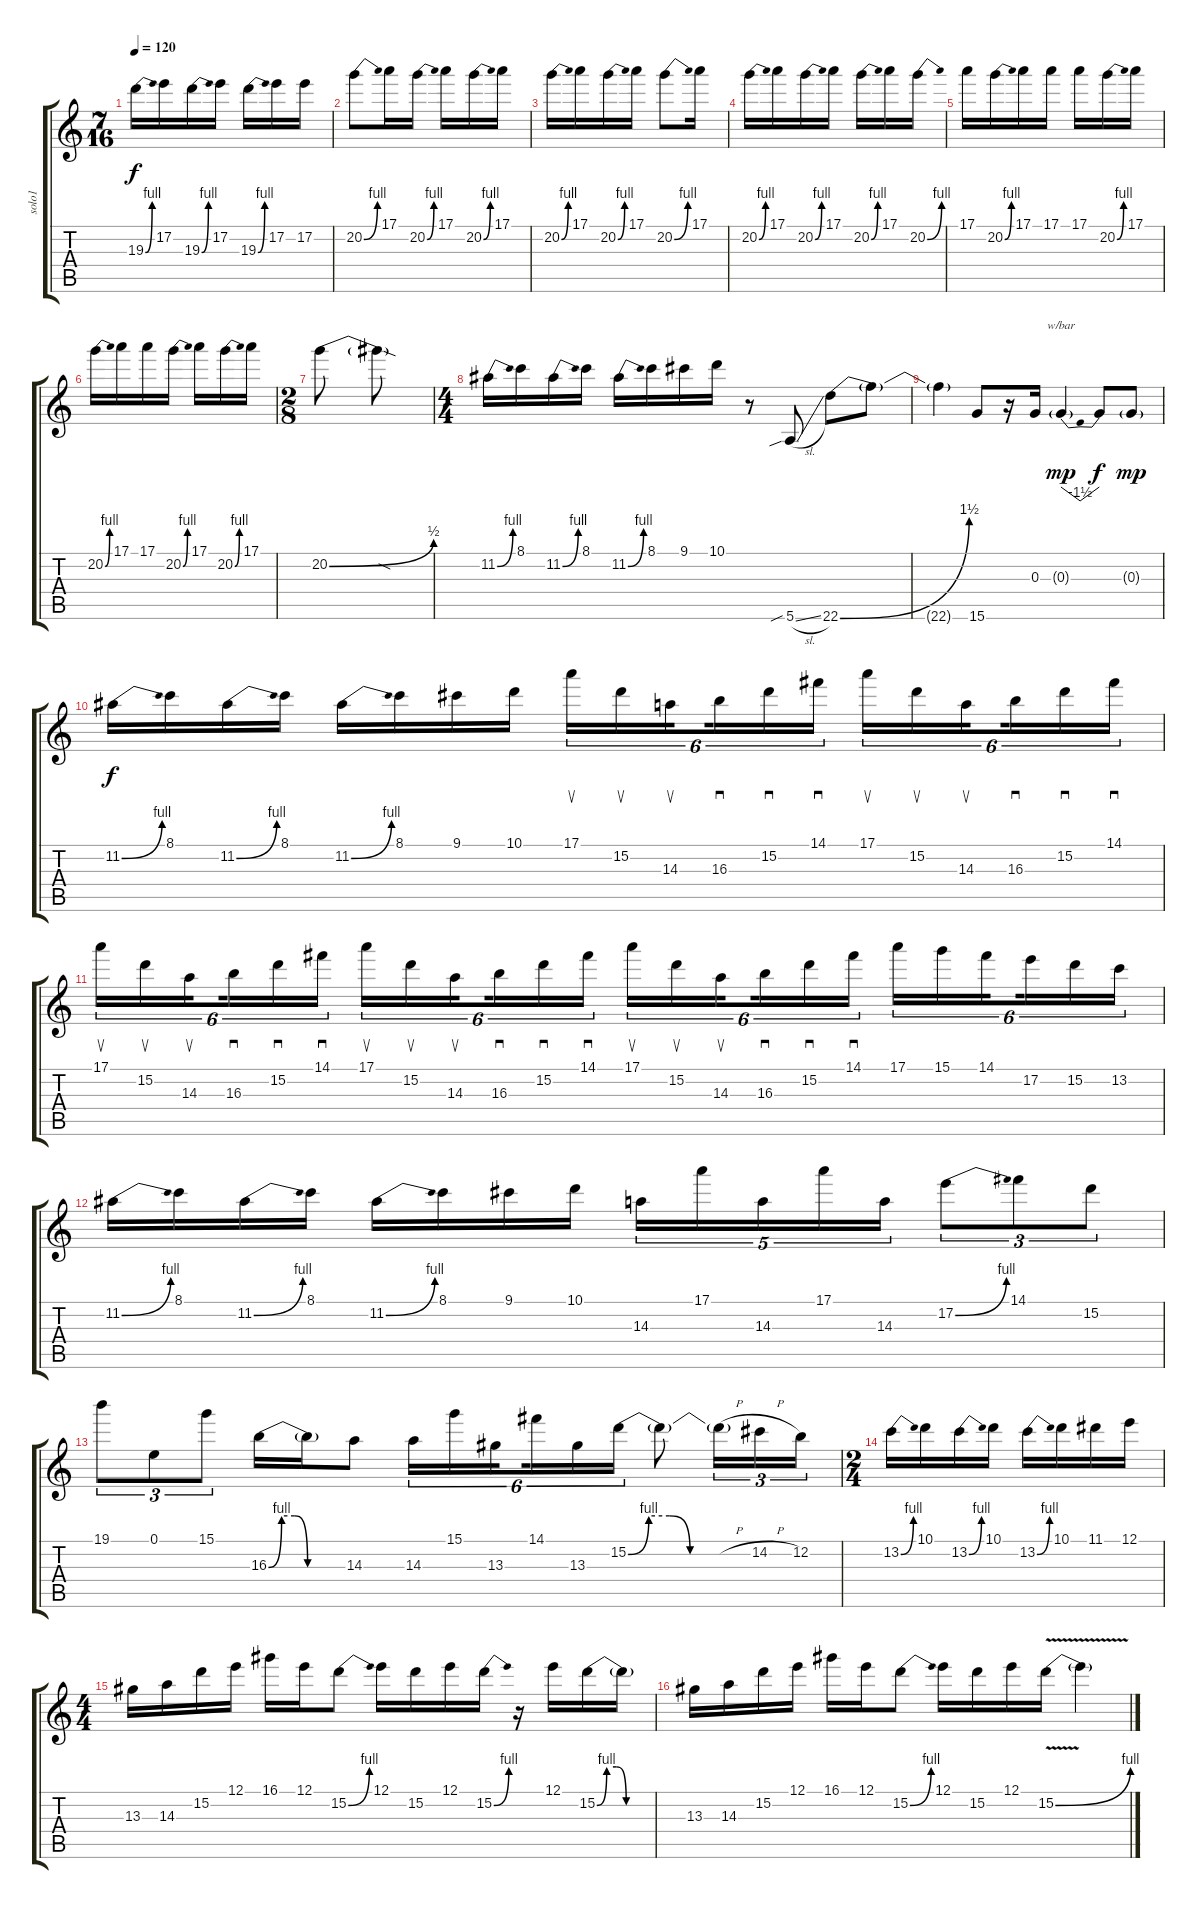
\track ("solo1" "solo1") {instrument overdrivenguitar}
\staff {score tabs}
\tuning (E4 B3 G3 D3 A2 E2) {hide}
\ts (7 16)
\tempo 120
\clef g2
\ks c
19.3{be (bend 0 0 60 4)}.16{dy f} 17.2.16 19.3{be (bend 0 0 60 4)}.16 17.2.16 19.3{be (bend 0 0 60 4)}.16 17.2.16 17.2.16 |
20.2{be (bend 0 0 60 4)}.8 17.1.16 20.2{be (bend 0 0 60 4)}.16 17.1.16 20.2{be (bend 0 0 60 4)}.16 17.1.16 |
20.2{be (bend 0 0 60 4)}.16 17.1.16 20.2{be (bend 0 0 60 4)}.16 17.1.16 20.2{be (bend 0 0 60 4)}.8 17.1.16 |
20.2{be (bend 0 0 60 4)}.16 17.1.16 20.2{be (bend 0 0 60 4)}.16 17.1.16 20.2{be (bend 0 0 60 4)}.16 17.1.16 20.2{be (bend 0 0 60 4)}.16 |
17.1.16 20.2{be (bend 0 0 60 4)}.16 17.1.16 17.1.16 17.1.16 20.2{be (bend 0 0 60 4)}.16 17.1.16 |
20.2{be (bend 0 0 60 4)}.16 17.1.16 17.1.16 20.2{be (bend 0 0 60 4)}.16 17.1.16 20.2{be (bend 0 0 60 4)}.16 17.1.16 |
\ts (2 8)
20.2{be (bend 0 0 60 2)}.8 20.2{sod t}.8 |
\ts (4 4)
11.2{be (bend 0 0 60 4)}.16 8.1.16 11.2{be (bend 0 0 60 4)}.16 8.1.16 11.2{be (bend 0 0 60 4)}.16 8.1.16 9.1.16 10.1.16 r.8 5.6{sib sl}.8 22.6{be (bend 0 0 60 6)}.8 22.6{t}.8 |
22.6{t}.4 15.6.8 r.16 0.3.16 0.3{g}.4{tbe (dip default 0 0 30 -6 60 0) dy mp} 0.3{t}.8{dy f} 0.3{g}.8{dy mp} |
11.2{be (bend 0 0 60 4)}.16{dy f} 8.1.16 11.2{be (bend 0 0 60 4)}.16 8.1.16 11.2{be (bend 0 0 60 4)}.16 8.1.16 9.1.16 10.1.16 17.1.16{su tu (6 4)} 15.2.16{su tu (6 4)} 14.3.16{su tu (6 4) beam splitsecondary} 16.3.16{sd tu (6 4)} 15.2.16{sd tu (6 4)} 14.1.16{sd tu (6 4)} 17.1.16{su tu (6 4)} 15.2.16{su tu (6 4)} 14.3.16{su tu (6 4) beam splitsecondary} 16.3.16{sd tu (6 4)} 15.2.16{sd tu (6 4)} 14.1.16{sd tu (6 4)} |
17.1.16{su tu (6 4)} 15.2.16{su tu (6 4)} 14.3.16{su tu (6 4) beam splitsecondary} 16.3.16{sd tu (6 4)} 15.2.16{sd tu (6 4)} 14.1.16{sd tu (6 4)} 17.1.16{su tu (6 4)} 15.2.16{su tu (6 4)} 14.3.16{su tu (6 4) beam splitsecondary} 16.3.16{sd tu (6 4)} 15.2.16{sd tu (6 4)} 14.1.16{sd tu (6 4)} 17.1.16{su tu (6 4)} 15.2.16{su tu (6 4)} 14.3.16{su tu (6 4) beam splitsecondary} 16.3.16{sd tu (6 4)} 15.2.16{sd tu (6 4)} 14.1.16{sd tu (6 4)} 17.1.16{tu (6 4)} 15.1.16{tu (6 4)} 14.1.16{tu (6 4) beam splitsecondary} 17.2.16{tu (6 4)} 15.2.16{tu (6 4)} 13.2.16{tu (6 4)} |
11.2{be (bend 0 0 60 4)}.16 8.1.16 11.2{be (bend 0 0 60 4)}.16 8.1.16 11.2{be (bend 0 0 60 4)}.16 8.1.16 9.1.16 10.1.16 14.3.16{tu (5 4)} 17.1.16{tu (5 4)} 14.3.16{tu (5 4)} 17.1.16{tu (5 4)} 14.3.16{tu (5 4)} 17.2{be (bend 0 0 60 4)}.8{tu (3 2)} 14.1.8{tu (3 2)} 15.2.8{tu (3 2)} |
19.1.8{tu (3 2)} 0.1.8{tu (3 2)} 15.1.8{tu (3 2)} 16.3{be (custom 0 0 10 4 20 4 30 0 60 0)}.16 16.3{t}.16 14.3.8 14.3.16{tu (6 4)} 15.1.16{tu (6 4)} 13.3.16{tu (6 4) beam splitsecondary} 14.1.16{tu (6 4)} 13.3.16{tu (6 4)} 15.2{be (custom 0 0 10 4 20 4 30 0 60 0)}.16{tu (6 4)} 15.2{t}.8 15.2{h t}.16{tu (3 2)} 14.2{h}.16{tu (3 2)} 12.2.16{tu (3 2)} |
\ts (2 4)
13.2{be (bend 0 0 60 4)}.16 10.1.16 13.2{be (bend 0 0 60 4)}.16 10.1.16 13.2{be (bend 0 0 60 4)}.16 10.1.16 11.1.16 12.1.16 |
\ts (4 4)
13.3.16 14.3.16 15.2.16 12.1.16 16.1.16 12.1.16 15.2{be (bend 0 0 60 4)}.8 12.1.16 15.2.16 12.1.16 15.2{be (bend 0 0 60 4)}.16 r.16 12.1.16 15.2{be (custom 0 0 10 4 20 4 30 0 60 0)}.16 15.2{t}.16 |
13.3.16 14.3.16 15.2.16 12.1.16 16.1.16 12.1.16 15.2{be (bend 0 0 60 4)}.8 12.1.16 15.2.16 12.1.16 15.2{be (bend 0 0 60 4) v}.16 15.2{t}.4
